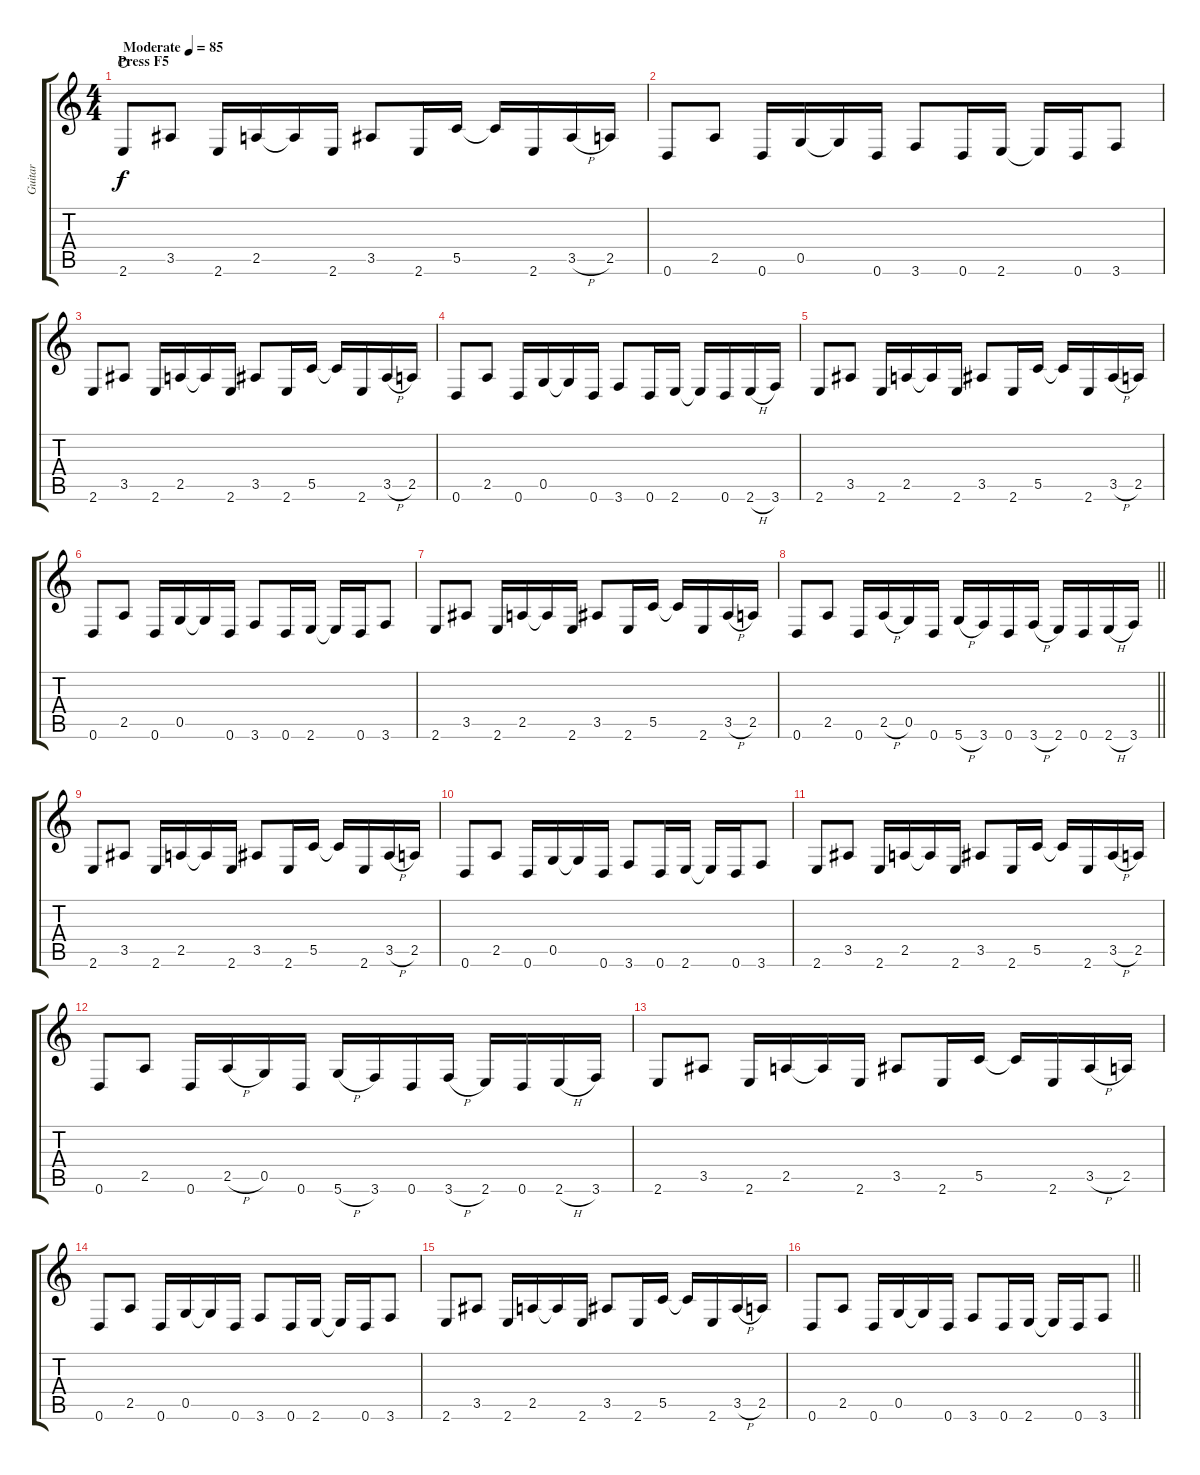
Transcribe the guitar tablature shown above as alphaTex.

\track ("Guitar" "Guitar") {instrument overdrivenguitar}
\staff {score tabs}
\tuning (D4 A3 F3 C3 G2 D2) {hide}
\ts (4 4)
\section ("" "Press F5")
\tempo (85 "Moderate")
\clef g2
\ks c
2.6.8{dy f instrument overdrivenguitar waho} 3.5.8 2.6.16 2.5.16 2.5{t}.16 2.6.16 3.5.8 2.6.16 5.5.16 5.5{t}.16 2.6.16 3.5{h}.16 2.5.16 |
0.6.8 2.5.8 0.6.16 0.5.16 0.5{t}.16 0.6.16 3.6.8 0.6.16 2.6.16 2.6{t}.16 0.6.16 3.6.8 |
2.6.8 3.5.8 2.6.16 2.5.16 2.5{t}.16 2.6.16 3.5.8 2.6.16 5.5.16 5.5{t}.16 2.6.16 3.5{h}.16 2.5.16 |
0.6.8 2.5.8 0.6.16 0.5.16 0.5{t}.16 0.6.16 3.6.8 0.6.16 2.6.16 2.6{t}.16 0.6.16 2.6{h}.16 3.6.16 |
2.6.8 3.5.8 2.6.16 2.5.16 2.5{t}.16 2.6.16 3.5.8 2.6.16 5.5.16 5.5{t}.16 2.6.16 3.5{h}.16 2.5.16 |
0.6.8 2.5.8 0.6.16 0.5.16 0.5{t}.16 0.6.16 3.6.8 0.6.16 2.6.16 2.6{t}.16 0.6.16 3.6.8 |
2.6.8 3.5.8 2.6.16 2.5.16 2.5{t}.16 2.6.16 3.5.8 2.6.16 5.5.16 5.5{t}.16 2.6.16 3.5{h}.16 2.5.16 |
\barLineRight lightlight
0.6.8 2.5.8 0.6.16 2.5{h}.16 0.5.16 0.6.16 5.6{h}.16 3.6.16 0.6.16 3.6{h}.16 2.6.16 0.6.16 2.6{h}.16 3.6.16 |
\section ("" "")
2.6.8 3.5.8 2.6.16 2.5.16 2.5{t}.16 2.6.16 3.5.8 2.6.16 5.5.16 5.5{t}.16 2.6.16 3.5{h}.16 2.5.16 |
0.6.8 2.5.8 0.6.16 0.5.16 0.5{t}.16 0.6.16 3.6.8 0.6.16 2.6.16 2.6{t}.16 0.6.16 3.6.8 |
2.6.8 3.5.8 2.6.16 2.5.16 2.5{t}.16 2.6.16 3.5.8 2.6.16 5.5.16 5.5{t}.16 2.6.16 3.5{h}.16 2.5.16 |
0.6.8 2.5.8 0.6.16 2.5{h}.16 0.5.16 0.6.16 5.6{h}.16 3.6.16 0.6.16 3.6{h}.16 2.6.16 0.6.16 2.6{h}.16 3.6.16 |
2.6.8 3.5.8 2.6.16 2.5.16 2.5{t}.16 2.6.16 3.5.8 2.6.16 5.5.16 5.5{t}.16 2.6.16 3.5{h}.16 2.5.16 |
0.6.8 2.5.8 0.6.16 0.5.16 0.5{t}.16 0.6.16 3.6.8 0.6.16 2.6.16 2.6{t}.16 0.6.16 3.6.8 |
2.6.8 3.5.8 2.6.16 2.5.16 2.5{t}.16 2.6.16 3.5.8 2.6.16 5.5.16 5.5{t}.16 2.6.16 3.5{h}.16 2.5.16 |
\barLineRight lightlight
0.6.8 2.5.8 0.6.16 0.5.16 0.5{t}.16 0.6.16 3.6.8 0.6.16 2.6.16 2.6{t}.16 0.6.16 3.6.8
